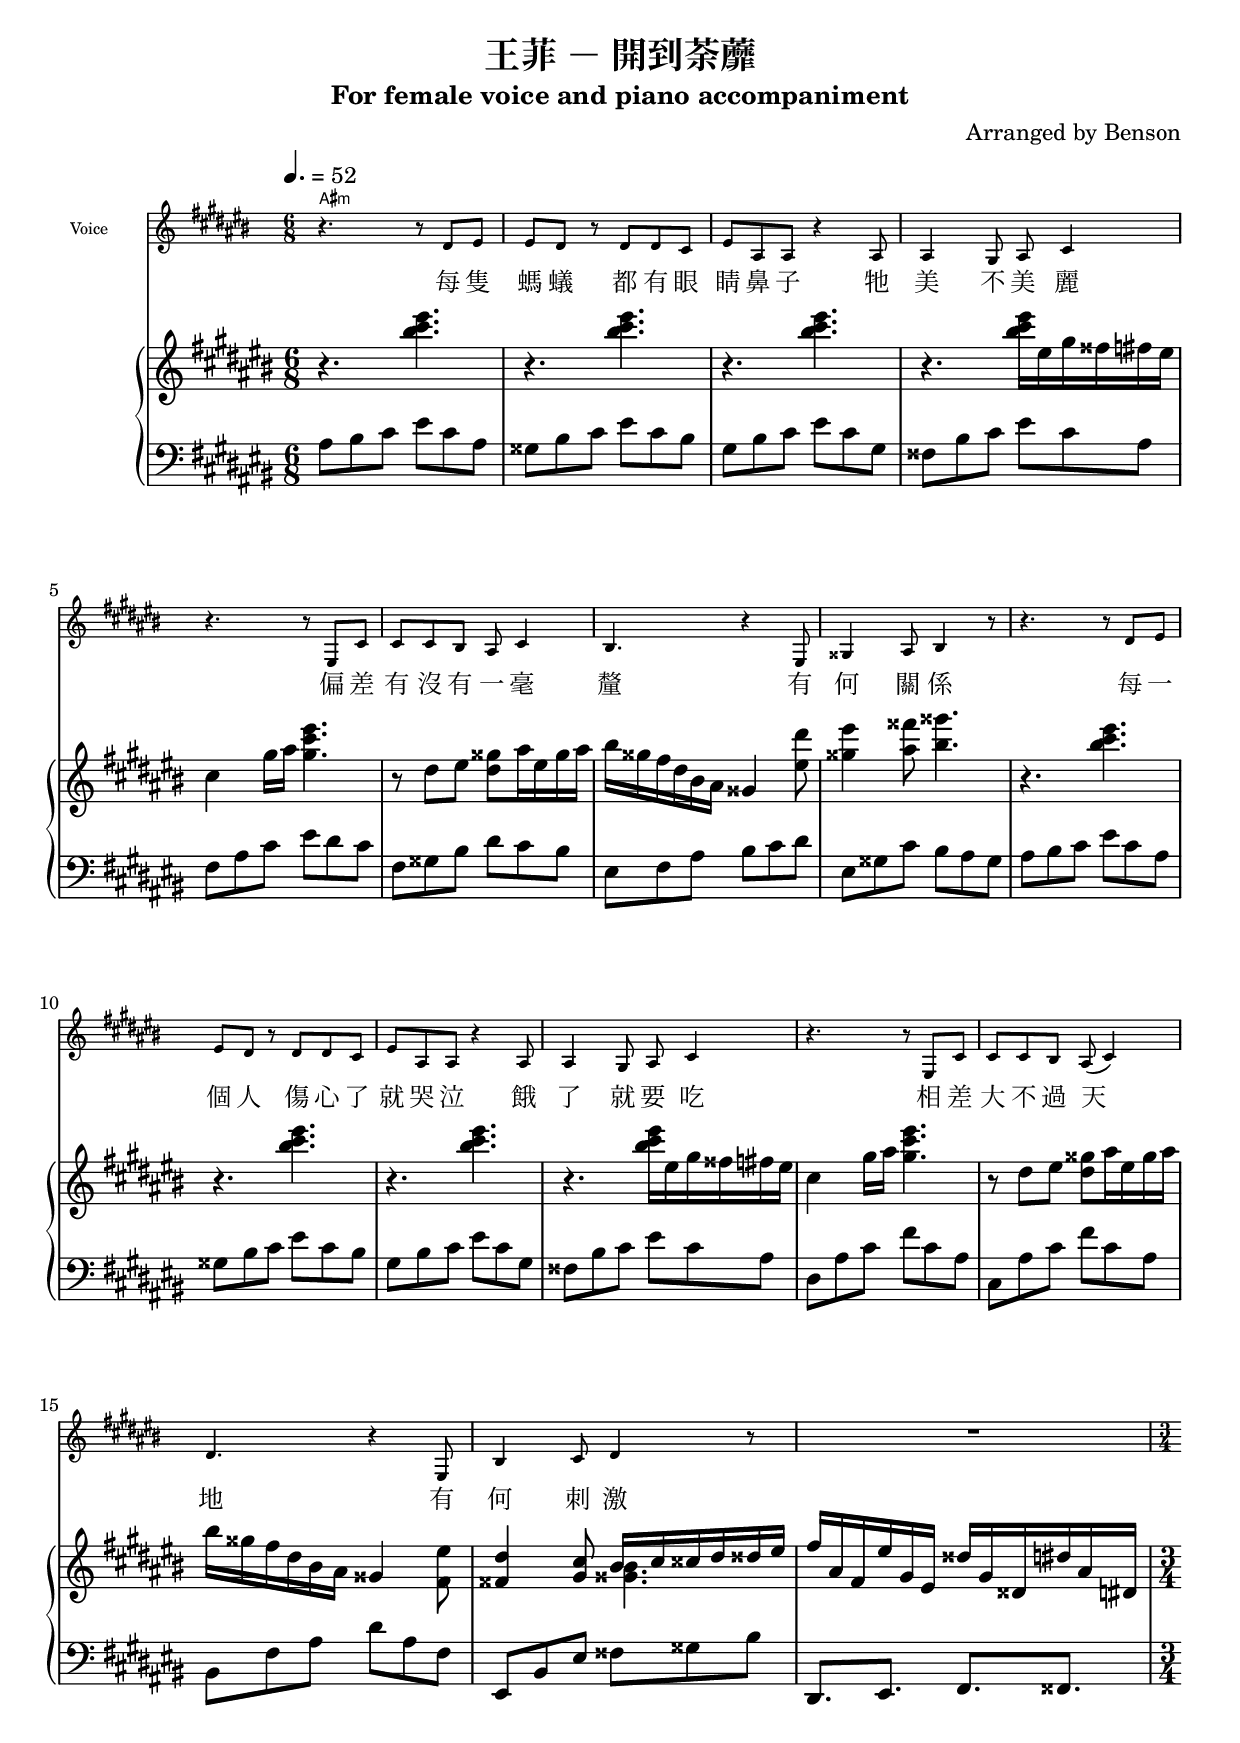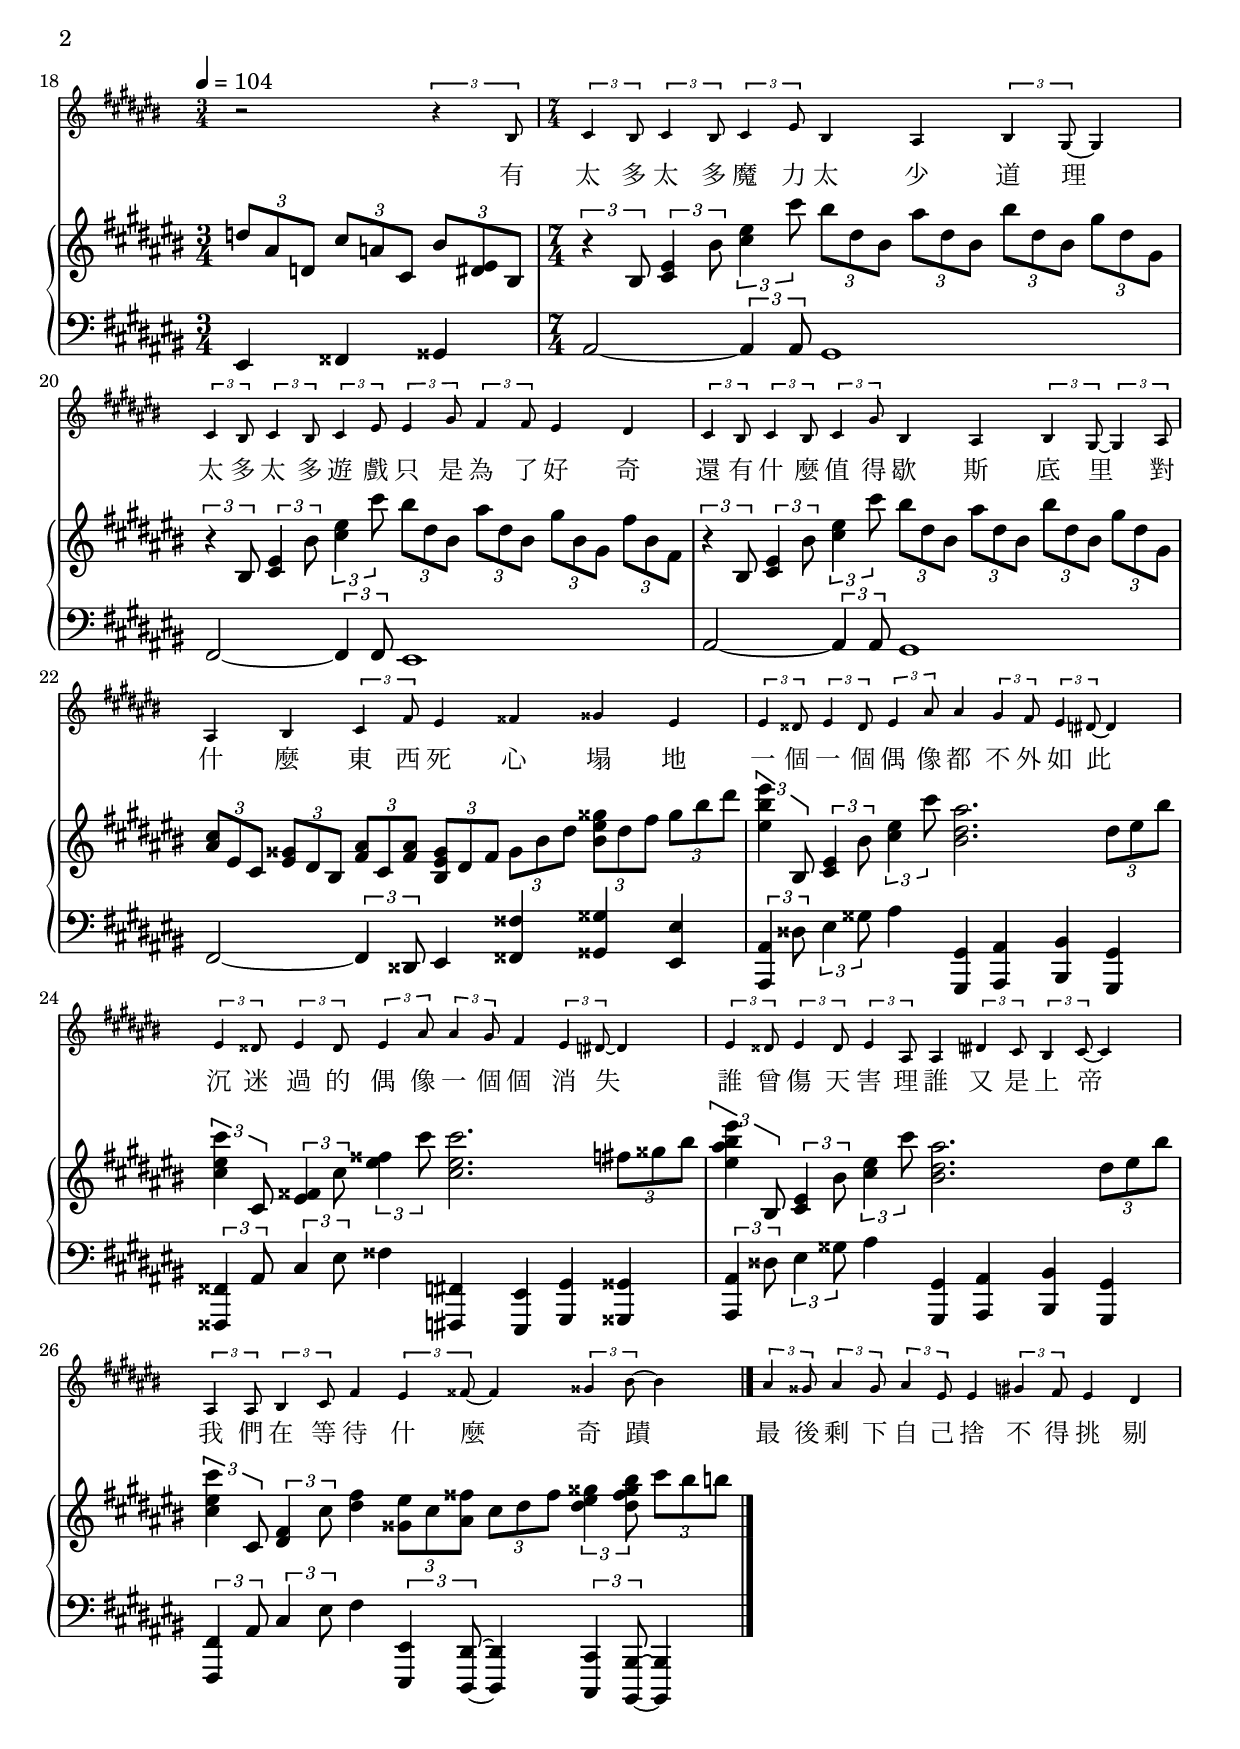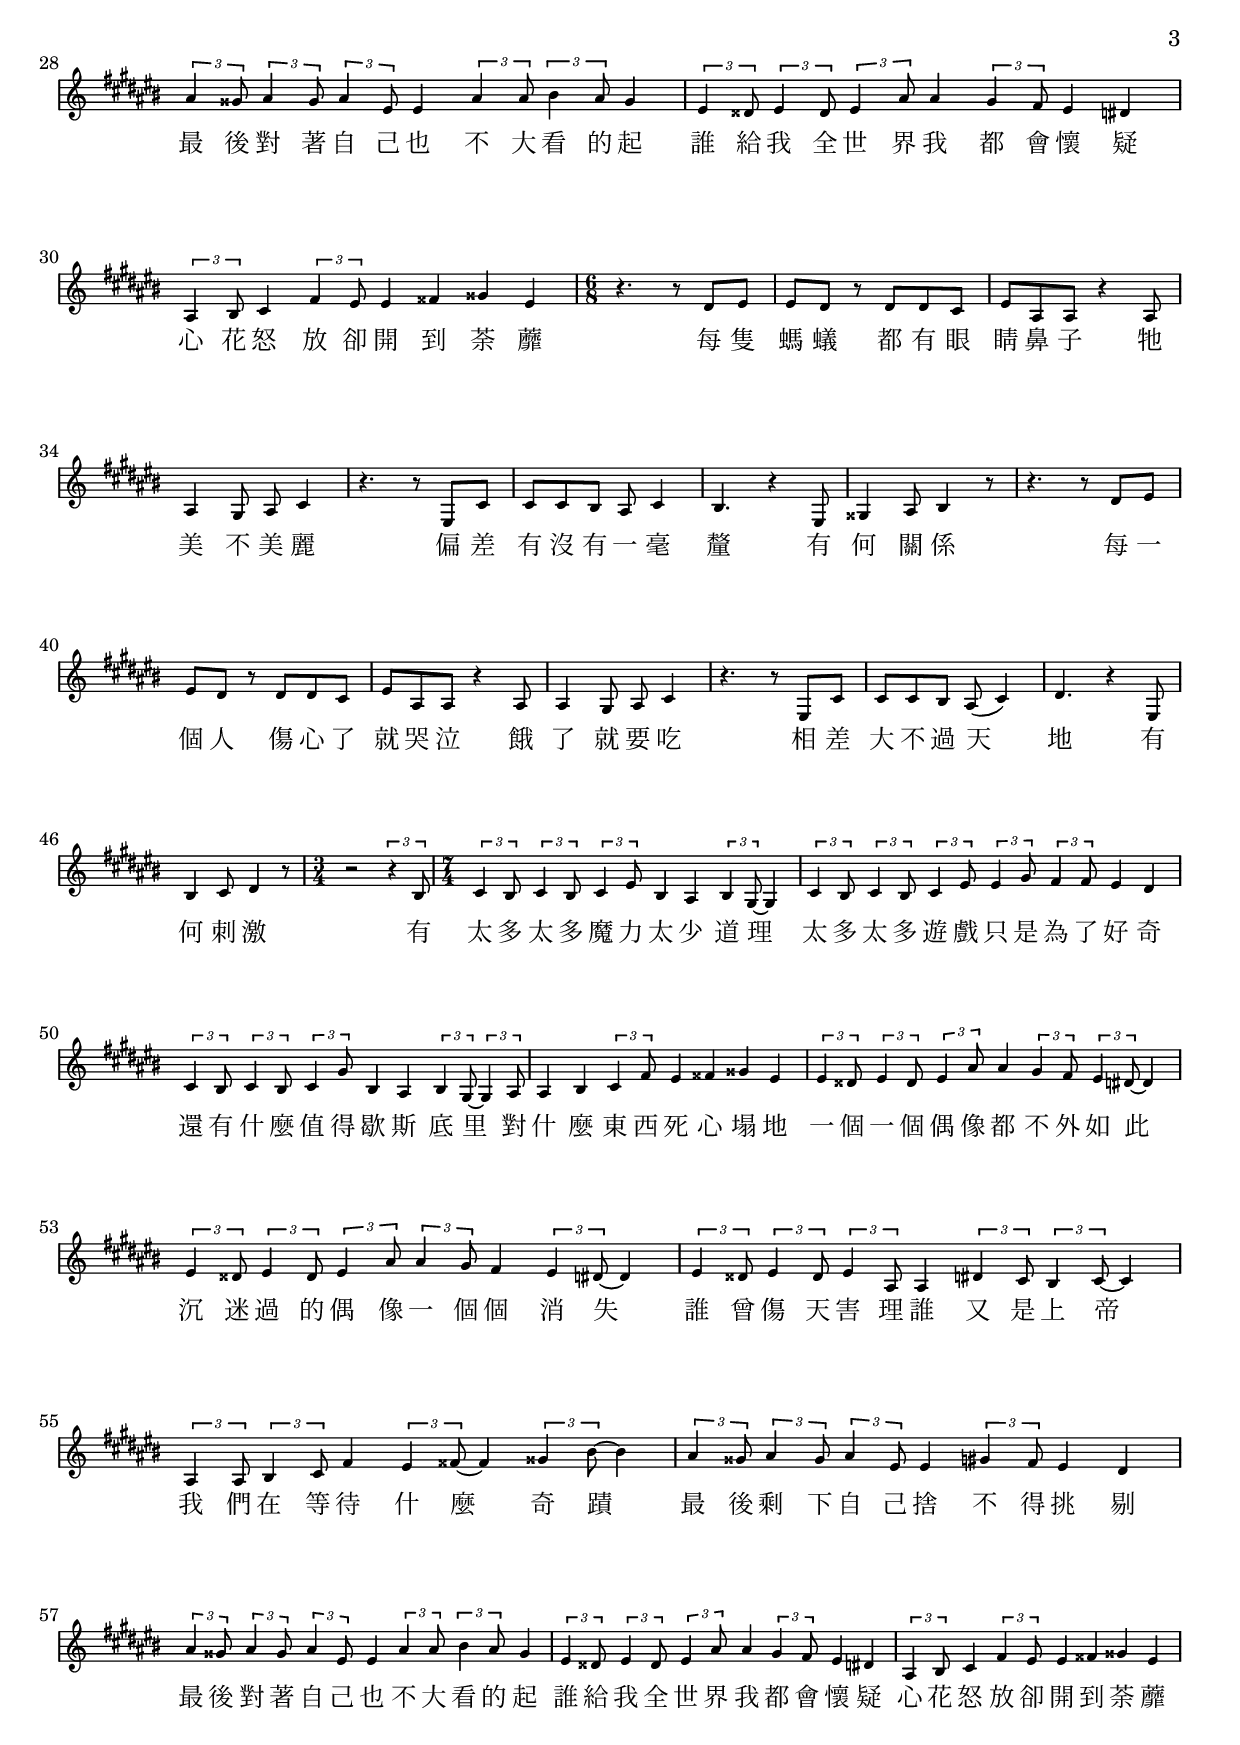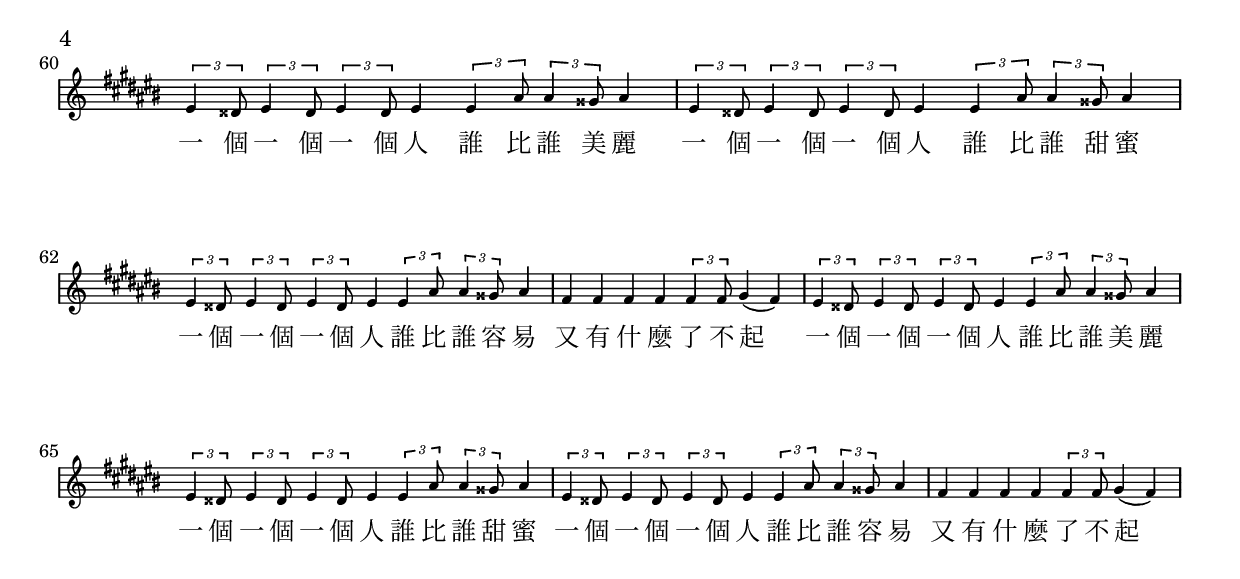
\version "2.18.2"

\header {
  title = "王菲 － 開到荼蘼"
  subtitle = "For female voice and piano accompaniment"
  arranger = "Arranged by Benson"
}

lower-melodya = \relative c' {
  \time 6/8
  ais8 bis cis eis cis ais
  gisis bis cis eis cis bis
  gis bis cis eis cis gis
  fisis bis cis eis cis ais
  fis ais cis eis dis cis
  fis, gisis bis dis cis bis
  eis, fis ais bis cis dis
  eis, gisis cis bis ais gisis

  ais8 bis cis eis cis ais
  gisis bis cis eis cis bis
  gis bis cis eis cis gis
  fisis bis cis eis cis ais
  dis, ais' cis fis cis ais
  cis, ais' cis fis cis ais
  bis, fis' ais dis ais fis
  eis, bis' eis fisis gisis bis
}

upper-melodya = \relative c''' {
  \time 6/8
  r4. <bis cis eis> r q r q r <bis cis eis>16 eis, gis fisis fis eis
  cis4 gis'16 ais <gis cis eis>4.
  r8 dis eis <dis gisis> ais'16 eis gisis ais
  bis gisis fis dis bis ais gisis4 <eis' dis'>8
  <gisis eis'>4 <ais fisis'>8 <bis gisis'>4.

  r4. <bis cis eis> r q r q r <bis cis eis>16 eis, gis fisis fis eis
  cis4 gis'16 ais <gis cis eis>4.
  r8 dis eis <dis gisis> ais'16 eis gisis ais
  bis gisis fis dis bis ais gisis4 <fis eis'>8
  <fisis dis' >4 <gis cis>8 << { bis16 cis cisis dis disis eis } \\ { <gisis, bis>4. } >>
}

upper-bridgea = \relative c'' {
  fis16 ais, fis eis' gis, eis disis' gis, disis dis' ais dis,
  \time 3/4
  \tempo 4 = 104
  \tuplet 3/2 4 { d'8 ais d, cis' a cis, bis' <dis, eis> bis }
}

lower-bridgea = \relative c, {
  dis8. eis fis fisis
  \time 3/4
  \tempo 4 = 104
  eis4 fisis gisis
}

upper-melodyb = \relative c' {
  \tuplet 3/2 4 { r4 bis8 <cis eis>4 bis'8 <cis eis>4 cis'8
  bis dis, bis ais' dis, bis bis' dis, bis gis' dis gis,
  r4 bis,8 <cis eis>4 bis'8 <cis eis>4 cis'8
  bis dis, bis ais' dis, bis gis' bis, gis fis' bis, fis
  r4 bis,8 <cis eis>4 bis'8 <cis eis>4 cis'8
  bis dis, bis ais' dis, bis bis' dis, bis gis' dis gis,
  <ais cis> eis cis <eis gisis> dis bis <fis' ais> cis <fis ais>
  <bis, eis gisis> dis fis gisis bis dis
  <bis eis gisis> dis fis gisis bis dis
  }
}

lower-melodyb = \relative c {
  ais2~ \tuplet 3/2 4 { ais4 ais8 } gis1
  fis2~ \tuplet 3/2 4 { fis4 fis8 } eis1
  ais2~ \tuplet 3/2 4 { ais4 ais8 } gis1
  fis2~ \tuplet 3/2 4 { fis4 disis8 } eis4 <fisis fisis'> <gisis gisis'> <eis eis'>
}

upper-melodyc = \relative c'' {
  \tuplet 3/2 4 { <eis bis' eis>4 bis,8 <cis eis>4 bis'8 <cis eis>4 cis'8 }
  <bis, dis ais'>2. \tuplet 3/2 4 { dis8 eis bis' }
  \tuplet 3/2 4 { <cis, eis cis'>4 cis,8 <eis fisis>4 cis'8 <eis fisis>4 cis'8 }
  <cis, eis cis'>2. \tuplet 3/2 4 { fis8 gisis bis }
  \tuplet 3/2 4 { <eis, ais bis eis>4 bis,8 <cis eis>4 bis'8 <cis eis>4 cis'8 }
  <bis, dis ais'>2. \tuplet 3/2 4 { dis8 eis bis' }
  \tuplet 3/2 4 { <cis, eis cis'>4 cis,8 <dis fis>4 cis'8 } <dis fis>4
  \tuplet 3/2 4 { <gisis, eis'>8 cis <ais fisis'>8 cis dis fisis <dis eis gisis>4 <dis fisis gisis bis>8 cis' bis b }
}

lower-melodyc = \relative c {
  \tuplet 3/2 4 { <ais, ais'>4 disis'8 eis4 gisis8 } ais4
  <gis,, gis'> <ais ais'> <bis bis'> <gis gis'>
  \tuplet 3/2 4 { <fisis fisis'>4 ais'8 cis4 eis8 } fisis4
  <fis,, fis'> <eis eis'> <gis gis'> <gisis gisis'>
  \tuplet 3/2 4 { <ais ais'>4 disis'8 eis4 gisis8 } ais4
  <gis,, gis'> <ais ais'> <bis bis'> <gis gis'>
  \tuplet 3/2 4 { <fis fis'>4 ais'8 cis4 eis8} fis4
  \tuplet 3/2 { <eis,, eis'>4 <dis dis'>8~ } q4 \tuplet 3/2 4 { <cis cis'>4 <bis bis'>8~ } q4
}

lower-melodyd = \relative c {
}

upper-midi = \relative c' {
  \set Staff.pedalSustainStyle = #'bracket
  \key ais \minor
  \clef treble
  \tempo 4. = 52
  \time 6/8
  \upper-melodya
  \upper-bridgea
  \upper-melodyb
  \upper-melodyc
  \bar "|."
}

lower-midi = \relative c {
  \set Staff.pedalSustainStyle = #'bracket
  \key ais \minor
  \clef bass
  \time 6/8
  \lower-melodya
  \lower-bridgea
  \lower-melodyb
  \lower-melodyc
  \bar "|."
}

upper-print = \relative c' {
  \set Staff.pedalSustainStyle = #'bracket
  \key ais \minor
  \clef treble
  \tempo 4. = 52
  \time 6/8
  \upper-melodya
  \upper-bridgea
  \upper-melodyb
  \upper-melodyc
  \bar "|."
}

lower-print = \relative c {
  \set Staff.pedalSustainStyle = #'bracket
  \key ais \minor
  \clef bass
  \time 6/8
  \lower-melodya
  \lower-bridgea
  \lower-melodyb
  \lower-melodyc
  \bar "|."
}

dynamics = {
  s1
}

guitarchords = \chordmode {
  ais1:m
}

lyricsmain = \lyricmode {
  每 隻 螞 蟻 都 有 眼 睛 鼻 子 牠 美 不 美 麗
  偏 差 有 沒 有 一 毫 釐 有 何 關 係
  每 一 個 人 傷 心 了 就 哭 泣 餓 了 就 要 吃
  相 差 大 不 過 天 地 有 何 刺 激

  有 太 多 太 多 魔 力 太 少 道 理
  太 多 太 多 遊 戲 只 是 為 了 好 奇
  還 有 什 麼 值 得 歇 斯 底 里
  對 什 麼 東 西 死 心 塌 地
  一 個 一 個 偶 像 都 不 外 如 此
  沉 迷 過 的 偶 像 一 個 個 消 失
  誰 曾 傷 天 害 理 誰 又 是 上 帝
  我 們 在 等 待 什 麼 奇 蹟
  最 後 剩 下 自 己 捨 不 得 挑 剔
  最 後 對 著 自 己 也 不 大 看 的 起
  誰 給 我 全 世 界 我 都 會 懷 疑
  心 花 怒 放 卻 開 到 荼 蘼

  每 隻 螞 蟻 都 有 眼 睛 鼻 子 牠 美 不 美 麗
  偏 差 有 沒 有 一 毫 釐 有 何 關 係
  每 一 個 人 傷 心 了 就 哭 泣 餓 了 就 要 吃
  相 差 大 不 過 天 地 有 何 刺 激

  有 太 多 太 多 魔 力 太 少 道 理
  太 多 太 多 遊 戲 只 是 為 了 好 奇
  還 有 什 麼 值 得 歇 斯 底 里
  對 什 麼 東 西 死 心 塌 地
  一 個 一 個 偶 像 都 不 外 如 此
  沉 迷 過 的 偶 像 一 個 個 消 失
  誰 曾 傷 天 害 理 誰 又 是 上 帝
  我 們 在 等 待 什 麼 奇 蹟
  最 後 剩 下 自 己 捨 不 得 挑 剔
  最 後 對 著 自 己 也 不 大 看 的 起
  誰 給 我 全 世 界 我 都 會 懷 疑
  心 花 怒 放 卻 開 到 荼 蘼

  一 個 一 個 一 個 人 誰 比 誰 美 麗
  一 個 一 個 一 個 人 誰 比 誰 甜 蜜
  一 個 一 個 一 個 人 誰 比 誰 容 易
  又 有 什 麼 了 不 起

  一 個 一 個 一 個 人 誰 比 誰 美 麗
  一 個 一 個 一 個 人 誰 比 誰 甜 蜜
  一 個 一 個 一 個 人 誰 比 誰 容 易
  又 有 什 麼 了 不 起

  每 隻 螞 蟻 和 誰 擦 身 而 過 都 那 麼 整 齊
  有 何 關 係
  每 一 個 人 碰 見 所 愛 的 人 都 心 有 餘 悸
}

melodya = \relative c' {
  r4. r8 dis eis eis dis r dis dis cis eis ais, ais r4 ais8 ais4 gis8 ais cis4
  r4. r8 eis, cis' cis cis bis ais cis4 bis4. r4 eis,8 gisis4 ais8 bis4 r8
  r4. r8 dis eis eis dis r dis dis cis eis ais, ais r4 ais8 ais4 gis8 ais cis4
  r4. r8 eis, cis' cis cis bis ais( cis4) dis4. r4 eis,8 bis'4 cis8 dis4 r8
}

melodyaa = \relative c' {
  r4. r8 dis eis eis dis r dis dis cis eis ais, ais r4 ais8 ais4 gis8 ais cis4
  r4. r8 eis, cis' cis cis bis ais cis4 bis4. r4. eis,8 gisis4 ais8 bis8 r
  r4. r8 dis eis eis dis r dis dis cis eis ais, ais r4 ais8 ais4 gis8 ais cis4
  r4. r8 eis, cis' cis cis bis ais( cis4) dis4. r4. eis,8 bis'4 cis8 dis8 r
}

melodyb = \relative c' {
  \tuplet 3/2 4 { r4 bis8 }
  \time 7/4
  \tuplet 3/2 4 { cis4 bis8 cis4 bis8 cis4 eis8 } bis4 ais4 \tuplet 3/2 4 { bis4 gis8~ } gis4
  \tuplet 3/2 4 { cis4 bis8 cis4 bis8 cis4 eis8 eis4 gis8 fis4 fis8 } eis4 dis4
  \tuplet 3/2 4 { cis4 bis8 cis4 bis8 cis4 gis'8 } bis,4 ais \tuplet 3/2 4 { bis4 gis8~ gis4 ais8 }
  ais4 bis \tuplet 3/2 4 { cis4 fis8 } eis4 fisis4 gisis4 eis4
}

melodyc = \relative c' {
  \tuplet 3/2 4 { eis4 disis8 eis4 disis8 eis4 ais8 } ais4 \tuplet 3/2 4 { gis4 fis8 eis4 dis8~ } dis4
  \tuplet 3/2 4 { eis4 disis8 eis4 disis8 eis4 ais8 ais4 gis8 } fis4 \tuplet 3/2 4 {eis4 dis8~ } dis4
  \tuplet 3/2 4 { eis4 disis8 eis4 disis8 eis4 ais,8 } ais4 \tuplet 3/2 4 { dis4 cis8 bis4 cis8~ } cis4
  \tuplet 3/2 4 { ais4 ais8 bis4 cis8 } fis4 \tuplet 3/2 4 { eis4 fisis8~ } fisis4 \tuplet 3/2 4 { gisis4 bis8~ } bis4
}

melodyd = \relative c' {
  \tuplet 3/2 4 { ais'4 gisis8 ais4 gisis8 ais4 eis8 } eis4 \tuplet 3/2 4 { gis4 fis8 } eis4 dis
  \tuplet 3/2 4 { ais'4 gisis8 ais4 gisis8 ais4 eis8 } eis4 \tuplet 3/2 4 { ais4 ais8 bis4 ais8 } gisis4
  \tuplet 3/2 4 { eis4 disis8 eis4 disis8 eis4 ais8 } ais4 \tuplet 3/2 4 { gis4 fis8 } eis4 dis4
  \tuplet 3/2 4 { ais4 bis8 } cis4 \tuplet 3/2 4 { fis4 eis8 } eis4 fisis gisis eis
}

melodye = \relative c' {
  \repeat unfold 3 {
    \tuplet 3/2 4 { eis4 disis8 eis4 disis8 eis4 disis8 } eis4
    \tuplet 3/2 4 { eis4 ais8 ais4 gisis8 } ais4
  }
  fis4 fis fis fis \tuplet 3/2 4 { fis4 fis8 } gis4( fis)
}

melody = \relative c' {
  \key ais \minor
  \clef treble
  \time 6/8
  \melodya
  R2.
  \time 3/4 r2
  \melodyb
  \melodyc
  \melodyd
  \time 6/8
  \melodya
  \time 3/4 r2
  \melodyb
  \melodyc
  \melodyd
  \melodye
  \melodye
}


\book {
\score {
  <<
    \new ChordNames {
      \guitarchords
    }
    \new Staff = "melodystaff" <<
      \set Staff.midiInstrument = #"choir aahs"
      \set Staff.instrumentName = #"Voice"
      \new Voice = "melody" {
        \melody
      }
      \context Lyrics = "lyrics" { \lyricsto "melody" { \lyricsmain } }
    >>
    \new PianoStaff <<
      \set Staff.midiInstrument = #"acoustic grand"
      \set Staff.instrumentName = #"Piano"
      \new Staff = "right" { \upper-midi }
      \new Staff = "left" { \lower-midi }
    >>
  >>
  \midi {
    \context {
      \ChordNameVoice \remove Note_performer
    }
  }
}
}
\book {
\score {
  <<
    \new ChordNames {
      \set chordChanges = ##t
      \guitarchords
    }
    \new Staff = "melodystaff" \with {
      fontSize = #-3
      \override StaffSymbol.staff-space = #(magstep -3)
    }
    <<
      \set Staff.midiInstrument = #"choir aahs"
      \set Staff.instrumentName = #"Voice"
      \new Voice = "melody" {
        \melody
      }
      \context Lyrics = "lyrics" { \lyricsto "melody" { \lyricsmain } }
    >>
    \new PianoStaff <<
      \set Staff.midiInstrument = #"acoustic grand"
      \set Staff.instrumentName = #"Piano"
      \new Staff = "right" { \upper-print }
      \new Dynamics = "Dynamics_pf" \dynamics
      \new Staff = "left" { \lower-print }
    >>
  >>
  \layout {
    \context {
      % add the RemoveEmptyStaffContext that erases rest-only staves
      \Staff \RemoveEmptyStaves
    }
    \context {
      % add the RemoveEmptyStaffContext that erases rest-only staves
      \Dynamics \RemoveEmptyStaves
    }
    \context {
      \Score
      % Remove all-rest staves also in the first system
      \override VerticalAxisGroup.remove-first = ##t
      % If only one non-empty staff in a system exists, still print the starting bar
      \override SystemStartBar.collapse-height = #1
    }
    \context {
      \ChordNames
      \override ChordName #'font-size = #-3
    }
  }
}
}

